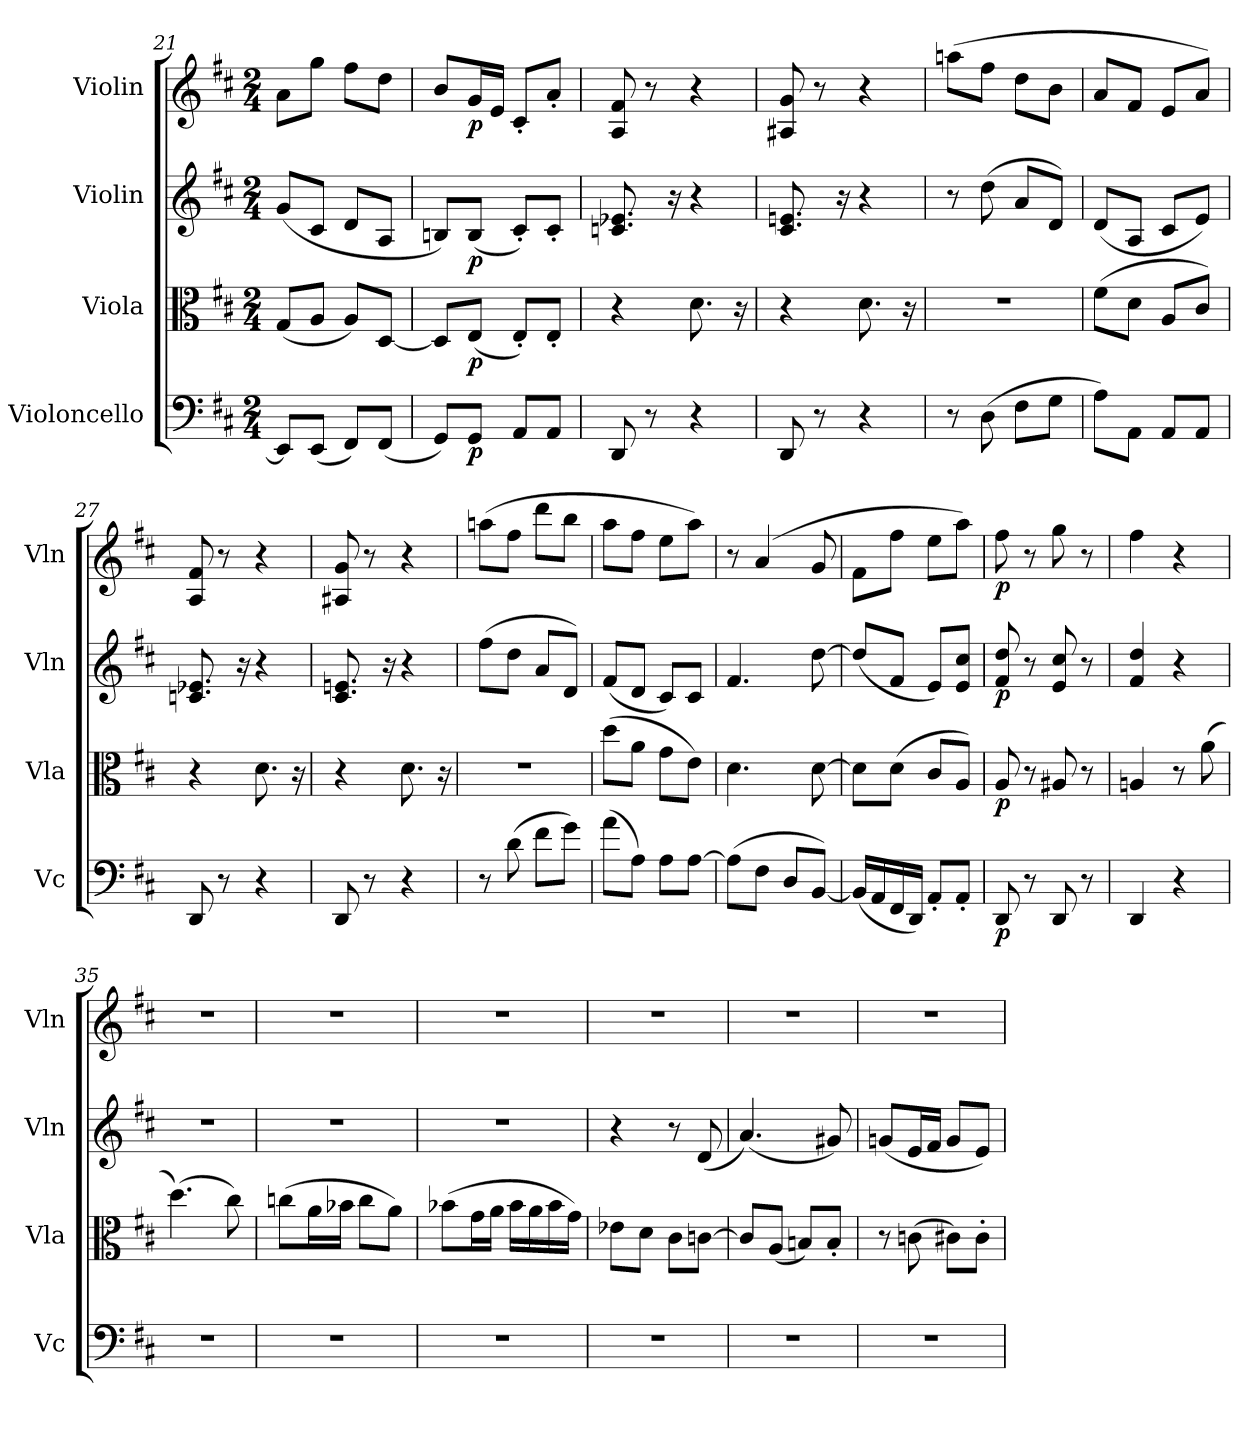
**kern	**dynam	**kern	**dynam	**kern	**dynam	**kern	**dynam
*part4	*part4	*part3	*part3	*part2	*part2	*part1	*part1
*staff4	*staff4	*staff3	*staff3	*staff2	*staff2	*staff1	*staff1
*I"Violoncello	*	*I"Viola	*	*I"Violin	*	*I"Violin	*
*I'Vc	*	*I'Vla	*	*I'Vln	*	*I'Vln	*
*clefF4	*	*clefC3	*	*clefG2	*	*clefG2	*
*k[f#c#]	*	*k[f#c#]	*	*k[f#c#]	*	*k[f#c#]	*
*M2/4	*	*M2/4	*	*M2/4	*	*M2/4	*
=21	=21	=21	=21	=21	=21	=21	=21
8EE/L]	.	(8G/L	.	(8g/L	.	8a\L	.
(8EE/J	.	8A/J	.	8c#/J	.	8gg\J	.
8FF#/L)	.	8A/L)	.	8d/L	.	8ff#\L	.
(8FF#/J	.	[8D/J	.	8A/J	.	8dd\J	.
=22	=22	=22	=22	=22	=22	=22	=22
8GG/L)	.	8D/L]	.	8Bn/L)	.	8b/L	.
8GG/J	p	(8E/J	p	(8B/J	p	16g/L	p
.	.	.	.	.	.	16e/JJ	.
8AA/L	.	8E'/L)	.	8c#'/L)	.	8c#'/L	.
8AA/J	.	8E'/J	.	8c#'/J	.	8a'/J	.
=23	=23	=23	=23	=23	=23	=23	=23
8DD/	.	4r	.	8.cn/ 8.e-X/	.	8A/ 8f#/	.
8r	.	.	.	.	.	8r	.
.	.	.	.	16r	.	.	.
4r	.	8.d	.	4r	.	4r	.
.	.	16r	.	.	.	.	.
=24	=24	=24	=24	=24	=24	=24	=24
8DD/	.	4r	.	8.c#/ 8.en/	.	8A#X/ 8g/	.
8r	.	.	.	.	.	8r	.
.	.	.	.	16r	.	.	.
4r	.	8.d	.	4r	.	4r	.
.	.	16r	.	.	.	.	.
=25	=25	=25	=25	=25	=25	=25	=25
8r	.	2r	.	8r	.	(8aan\L	.
(8D\	.	.	.	(8dd\	.	8ff#\J	.
8F#\L	.	.	.	8a/L	.	8dd\L	.
8G\J	.	.	.	8d/J)	.	8b\J	.
=26	=26	=26	=26	=26	=26	=26	=26
8A\L)	.	(8f#\L	.	(8d/L	.	8a/L	.
8AA\J	.	8d\J	.	8A/J	.	8f#/J	.
8AA/L	.	8A/L	.	8c#/L	.	8e/L	.
8AA/J	.	8c#/J)	.	8e/J)	.	8a/J)	.
=27	=27	=27	=27	=27	=27	=27	=27
8DD/	.	4r	.	8.cn/ 8.e-X/	.	8A/ 8f#/	.
8r	.	.	.	.	.	8r	.
.	.	.	.	16r	.	.	.
4r	.	8.d	.	4r	.	4r	.
.	.	16r	.	.	.	.	.
=28	=28	=28	=28	=28	=28	=28	=28
8DD/	.	4r	.	8.c#/ 8.en/	.	8A#X/ 8g/	.
8r	.	.	.	.	.	8r	.
.	.	.	.	16r	.	.	.
4r	.	8.d	.	4r	.	4r	.
.	.	16r	.	.	.	.	.
=29	=29	=29	=29	=29	=29	=29	=29
8r	.	2r	.	(8ff#\L	.	(8aan\L	.
(8d\	.	.	.	8dd\J	.	8ff#\J	.
8f#\L	.	.	.	8a/L	.	8ddd\L	.
8g\J)	.	.	.	8d/J)	.	8bb\J	.
=30	=30	=30	=30	=30	=30	=30	=30
(8a\L	.	(8dd\L	.	(8f#/L	.	8aa\L	.
8A\J)	.	8a\J	.	8d/J	.	8ff#\J	.
8A\L	.	8g\L	.	8c#/L)	.	8ee\L	.
[8A\J	.	8e\J)	.	8c#/J	.	8aa\J)	.
=31	=31	=31	=31	=31	=31	=31	=31
(8A\L]	.	4.d\	.	4.f#/	.	8r	.
8F#\J	.	.	.	.	.	(4a/	.
8D/L	.	.	.	.	.	.	.
[8BB/J)	.	[8d\	.	[8dd\	.	8g/	.
=32	=32	=32	=32	=32	=32	=32	=32
(16BB/LL]	.	8d\L]	.	(8dd/L]	.	8f#\L	.
16AA/	.	.	.	.	.	.	.
16FF#/	.	(8d\J	.	8f#/J	.	8ff#\J	.
16DD/JJ)	.	.	.	.	.	.	.
8AA'/L	.	8c#/L	.	8e/L)	.	8ee\L	.
8AA'/J	.	8A/J)	.	8e/ 8cc#/J	.	8aa\J)	.
=33	=33	=33	=33	=33	=33	=33	=33
8DD/	p	8A/	p	8f#/ 8dd/	p	8ff#\	p
8r	.	8r	.	8r	.	8r	.
8DD/	.	8A#X/	.	8e/ 8cc#/	.	8gg\	.
8r	.	8r	.	8r	.	8r	.
=34	=34	=34	=34	=34	=34	=34	=34
4DD/	.	4An/	.	4f#/ 4dd/	.	4ff#\	.
4r	.	8r	.	4r	.	4r	.
.	.	(8a\	.	.	.	.	.
=35	=35	=35	=35	=35	=35	=35	=35
2r	.	(4.dd\)	.	2r	.	2r	.
.	.	8cc#\)	.	.	.	.	.
=36	=36	=36	=36	=36	=36	=36	=36
2r	.	(8ccn\L	.	2r	.	2r	.
.	.	16a\L	.	.	.	.	.
.	.	16b-X\JJ	.	.	.	.	.
.	.	8cc\L	.	.	.	.	.
.	.	8a\J)	.	.	.	.	.
=37	=37	=37	=37	=37	=37	=37	=37
2r	.	(8b-X\L	.	2r	.	2r	.
.	.	16g\L	.	.	.	.	.
.	.	16a\JJ	.	.	.	.	.
.	.	16b-\LL	.	.	.	.	.
.	.	16a\	.	.	.	.	.
.	.	16b-\	.	.	.	.	.
.	.	16g\JJ)	.	.	.	.	.
=38	=38	=38	=38	=38	=38	=38	=38
2r	.	8e-X\L	.	4r	.	2r	.
.	.	8d\J	.	.	.	.	.
.	.	8c#\L	.	8r	.	.	.
.	.	[8cn\J	.	(8d/	.	.	.
=39	=39	=39	=39	=39	=39	=39	=39
2r	.	8c/L]	.	(4.a/)	.	2r	.
.	.	(8A/J	.	.	.	.	.
.	.	8Bn/L)	.	.	.	.	.
.	.	8B'/J	.	8g#X/)	.	.	.
=40	=40	=40	=40	=40	=40	=40	=40
2r	.	8r	.	(8gn/L	.	2r	.
.	.	(8cn\	.	16e/L	.	.	.
.	.	.	.	16f#/JJ	.	.	.
.	.	8c#X\L)	.	8g/L	.	.	.
.	.	8c#'\J	.	8e/J)	.	.	.
=	=	=	=	=	=	=	=
*-	*-	*-	*-	*-	*-	*-	*-
